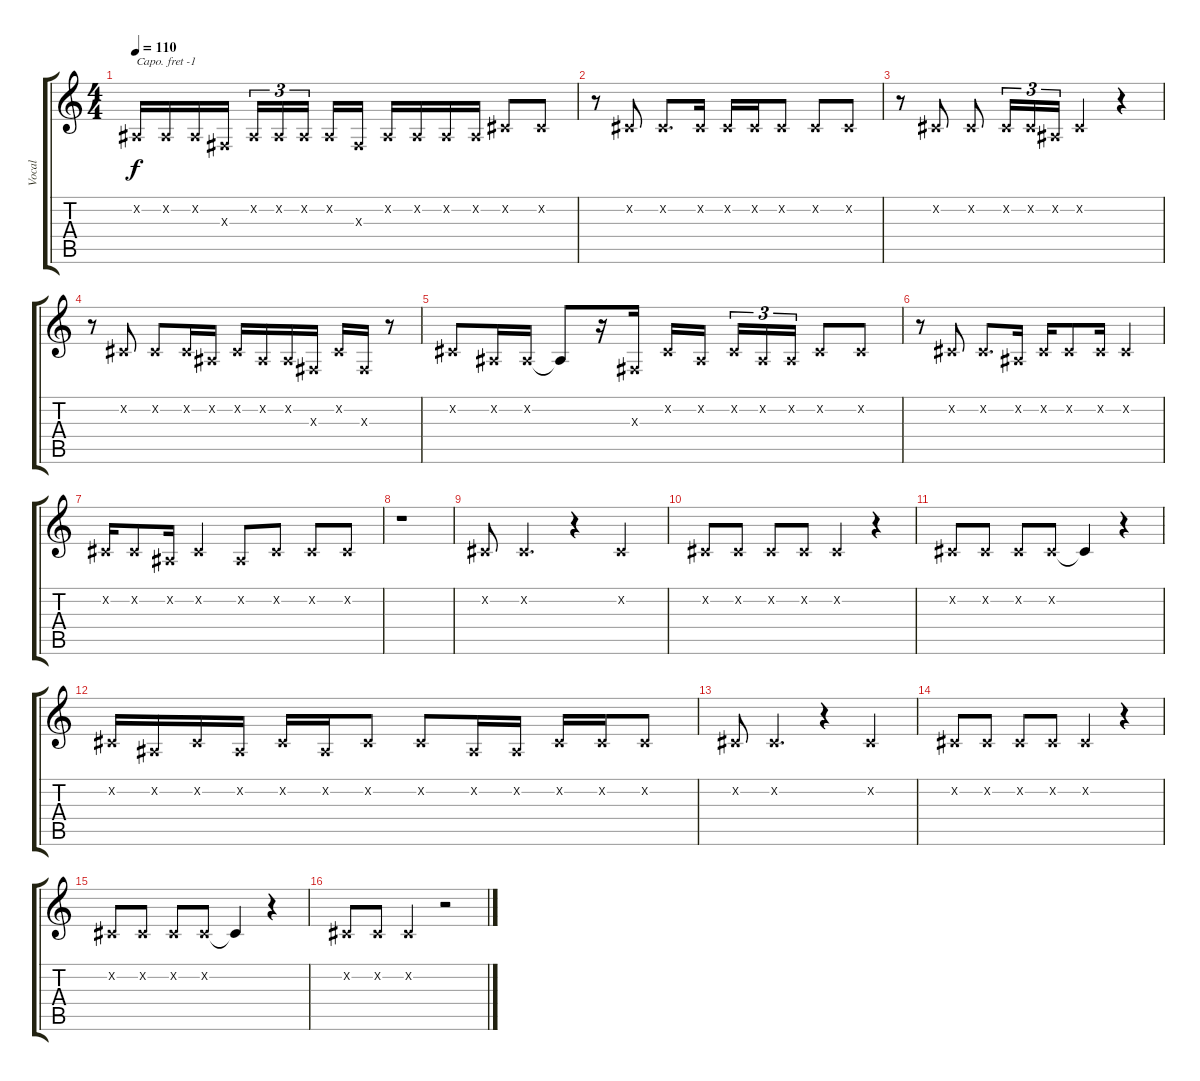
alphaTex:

\track ("Vocal" "Vocal") {instrument lead1square}
\staff {score tabs}
\capo -1
\tuning (E4 B3 G3 D3 A2 E2) {hide}
\ts (4 4)
\tempo 110
\clef g2
\ks c
0.2{x}.16{dy f} 0.2{x}.16 0.2{x}.16 0.3{x}.16 0.2{x}.16{tu (3 2)} 0.2{x}.16{tu (3 2)} 0.2{x}.16{tu (3 2)} 0.2{x}.16 0.3{x}.16 0.2{x}.16 0.2{x}.16 0.2{x}.16 0.2{x}.16 3.2{x}.8 3.2{x}.8 |
r.8 3.2{x}.8 3.2{x}.8{d} 3.2{x}.16 3.2{x}.16 3.2{x}.16 3.2{x}.8 3.2{x}.8 3.2{x}.8 |
r.8 3.2{x}.8 3.2{x}.8 3.2{x}.16{tu (3 2)} 3.2{x}.16{tu (3 2)} 0.2{x}.16{tu (3 2)} 3.2{x}.4 r.4 |
r.8 3.2{x}.8 3.2{x}.8 3.2{x}.16 0.2{x}.16 3.2{x}.16 0.2{x}.16 0.2{x}.16 0.3{x}.16 3.2{x}.16 0.3{x}.16 r.8 |
3.2{x}.8 0.2{x}.16 0.2{x}.16 0.2{t}.8 r.16 0.3{x}.16 3.2{x}.16 0.2{x}.16 3.2{x}.16{tu (3 2)} 0.2{x}.16{tu (3 2)} 0.2{x}.16{tu (3 2)} 3.2{x}.8 3.2{x}.8 |
r.8 3.2{x}.8 3.2{x}.8{d} 0.2{x}.16 3.2{x}.16 3.2{x}.8 3.2{x}.16 3.2{x}.4 |
3.2{x}.16 3.2{x}.8 0.2{x}.16 3.2{x}.4 0.2{x}.8 3.2{x}.8 3.2{x}.8 3.2{x}.8 |
r.1 |
3.2{x}.8 3.2{x}.4{d} r.4 3.2{x}.4 |
3.2{x}.8 3.2{x}.8 3.2{x}.8 3.2{x}.8 3.2{x}.4 r.4 |
3.2{x}.8 3.2{x}.8 3.2{x}.8 3.2{x}.8 3.2{t}.4 r.4 |
3.2{x}.16 0.2{x}.16 3.2{x}.16 0.2{x}.16 3.2{x}.16 0.2{x}.16 3.2{x}.8 3.2{x}.8 0.2{x}.16 0.2{x}.16 3.2{x}.16 3.2{x}.16 3.2{x}.8 |
3.2{x}.8 3.2{x}.4{d} r.4 3.2{x}.4 |
3.2{x}.8 3.2{x}.8 3.2{x}.8 3.2{x}.8 3.2{x}.4 r.4 |
3.2{x}.8 3.2{x}.8 3.2{x}.8 3.2{x}.8 3.2{t}.4 r.4 |
3.2{x}.8 3.2{x}.8 3.2{x}.4 r.2
